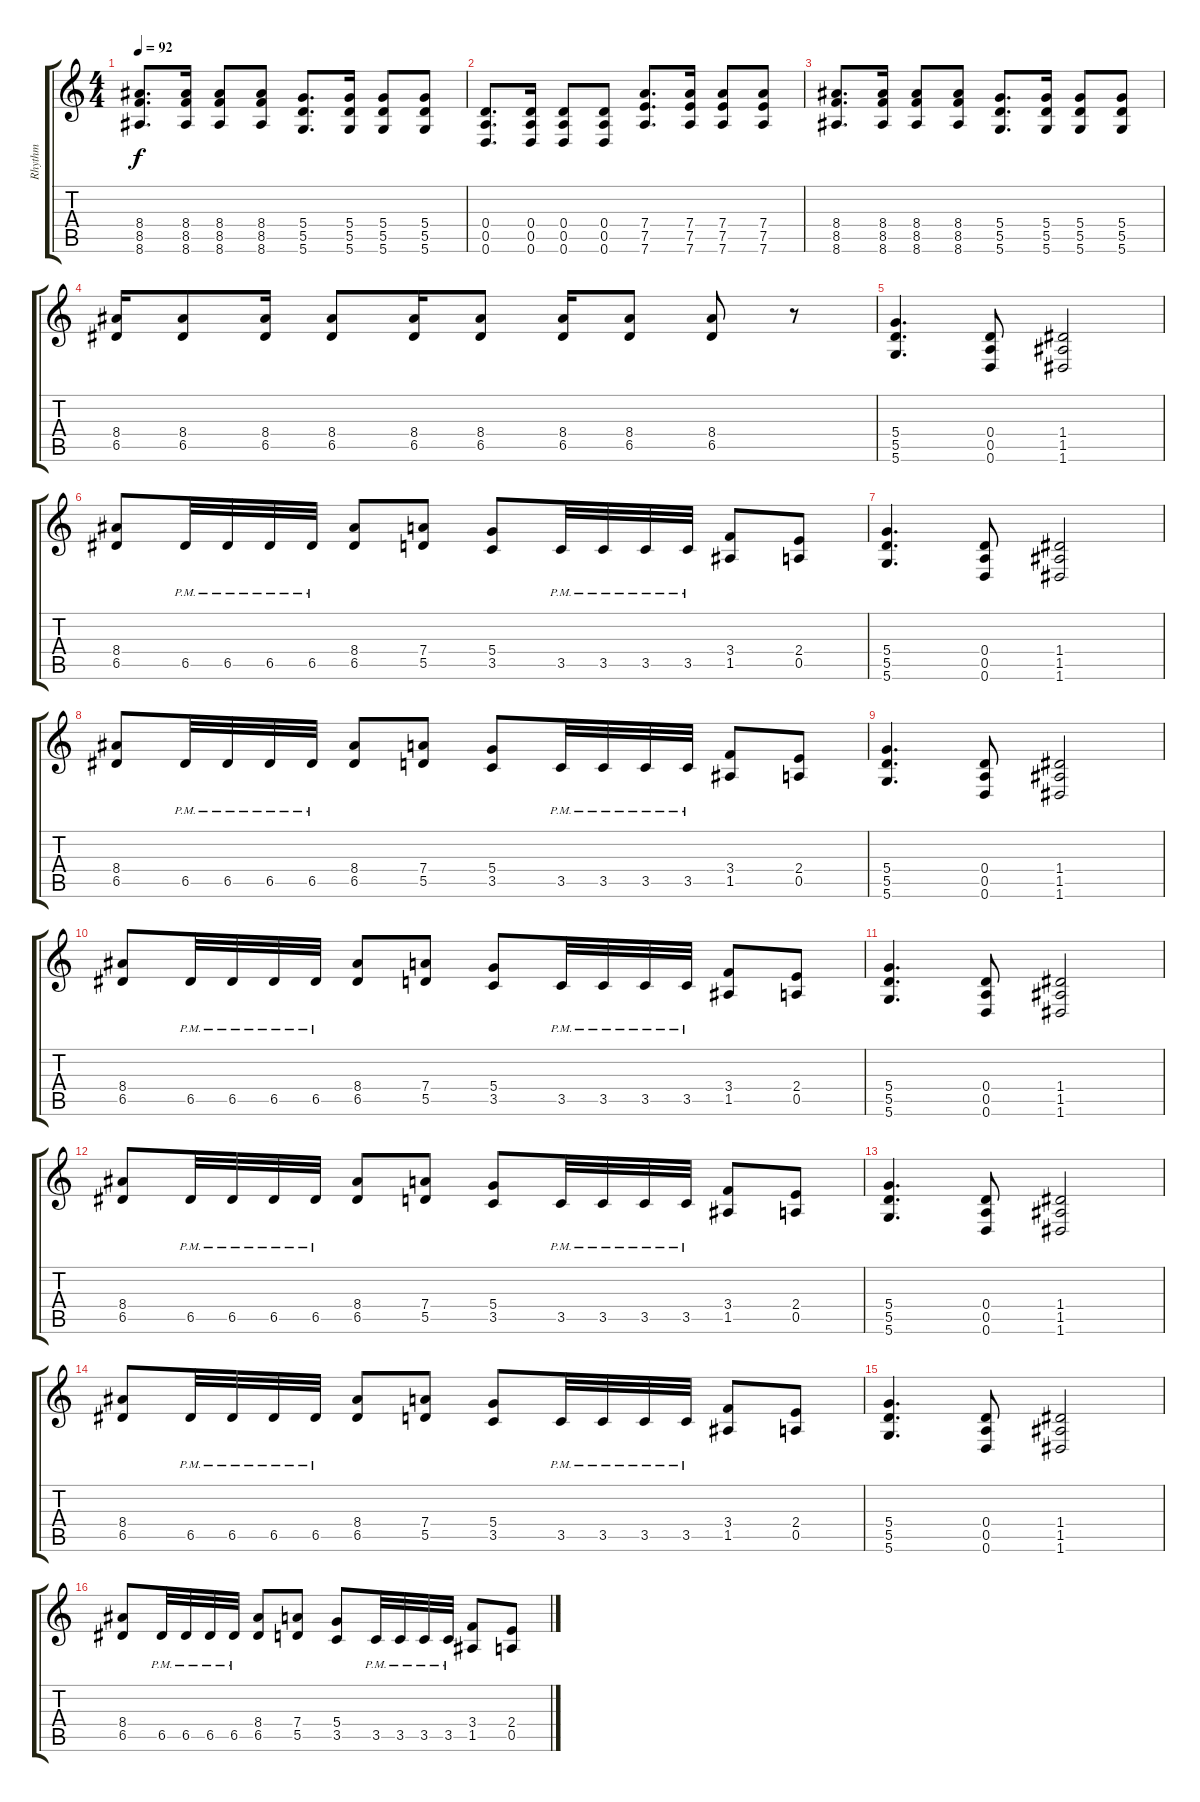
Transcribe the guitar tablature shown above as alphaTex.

\track ("Rhythm" "Rhythm") {instrument distortionguitar}
\staff {score tabs}
\tuning (E4 B3 G3 D3 A2 D2) {hide}
\ts (4 4)
\tempo 92
\clef g2
\ks c
(8.4 8.5 8.6).8{d dy f} (8.4 8.5 8.6).16 (8.4 8.5 8.6).8 (8.4 8.5 8.6).8 (5.4 5.5 5.6).8{d} (5.4 5.5 5.6).16 (5.4 5.5 5.6).8 (5.4 5.5 5.6).8 |
(0.4 0.5 0.6).8{d} (0.4 0.5 0.6).16 (0.4 0.5 0.6).8 (0.4 0.5 0.6).8 (7.4 7.5 7.6).8{d} (7.4 7.5 7.6).16 (7.4 7.5 7.6).8 (7.4 7.5 7.6).8 |
(8.4 8.5 8.6).8{d} (8.4 8.5 8.6).16 (8.4 8.5 8.6).8 (8.4 8.5 8.6).8 (5.4 5.5 5.6).8{d} (5.4 5.5 5.6).16 (5.4 5.5 5.6).8 (5.4 5.5 5.6).8 |
(8.4 6.5).16 (8.4 6.5).8 (8.4 6.5).16 (8.4 6.5).8 (8.4 6.5).16 (8.4 6.5).8 (8.4 6.5).16 (8.4 6.5).8 (8.4 6.5).8 r.8 |
(5.4 5.5 5.6).4{d} (0.4 0.5 0.6).8 (1.4 1.5 1.6).2 |
(8.4 6.5).8 6.5{pm}.32 6.5{pm}.32 6.5{pm}.32 6.5{pm}.32 (8.4 6.5).8 (7.4 5.5).8 (5.4 3.5).8 3.5{pm}.32 3.5{pm}.32 3.5{pm}.32 3.5{pm}.32 (3.4 1.5).8 (2.4 0.5).8 |
(5.4 5.5 5.6).4{d} (0.4 0.5 0.6).8 (1.4 1.5 1.6).2 |
(8.4 6.5).8 6.5{pm}.32 6.5{pm}.32 6.5{pm}.32 6.5{pm}.32 (8.4 6.5).8 (7.4 5.5).8 (5.4 3.5).8 3.5{pm}.32 3.5{pm}.32 3.5{pm}.32 3.5{pm}.32 (3.4 1.5).8 (2.4 0.5).8 |
(5.4 5.5 5.6).4{d} (0.4 0.5 0.6).8 (1.4 1.5 1.6).2 |
(8.4 6.5).8 6.5{pm}.32 6.5{pm}.32 6.5{pm}.32 6.5{pm}.32 (8.4 6.5).8 (7.4 5.5).8 (5.4 3.5).8 3.5{pm}.32 3.5{pm}.32 3.5{pm}.32 3.5{pm}.32 (3.4 1.5).8 (2.4 0.5).8 |
(5.4 5.5 5.6).4{d} (0.4 0.5 0.6).8 (1.4 1.5 1.6).2 |
(8.4 6.5).8 6.5{pm}.32 6.5{pm}.32 6.5{pm}.32 6.5{pm}.32 (8.4 6.5).8 (7.4 5.5).8 (5.4 3.5).8 3.5{pm}.32 3.5{pm}.32 3.5{pm}.32 3.5{pm}.32 (3.4 1.5).8 (2.4 0.5).8 |
(5.4 5.5 5.6).4{d} (0.4 0.5 0.6).8 (1.4 1.5 1.6).2 |
(8.4 6.5).8 6.5{pm}.32 6.5{pm}.32 6.5{pm}.32 6.5{pm}.32 (8.4 6.5).8 (7.4 5.5).8 (5.4 3.5).8 3.5{pm}.32 3.5{pm}.32 3.5{pm}.32 3.5{pm}.32 (3.4 1.5).8 (2.4 0.5).8 |
(5.4 5.5 5.6).4{d} (0.4 0.5 0.6).8 (1.4 1.5 1.6).2 |
(8.4 6.5).8 6.5{pm}.32 6.5{pm}.32 6.5{pm}.32 6.5{pm}.32 (8.4 6.5).8 (7.4 5.5).8 (5.4 3.5).8 3.5{pm}.32 3.5{pm}.32 3.5{pm}.32 3.5{pm}.32 (3.4 1.5).8 (2.4 0.5).8
